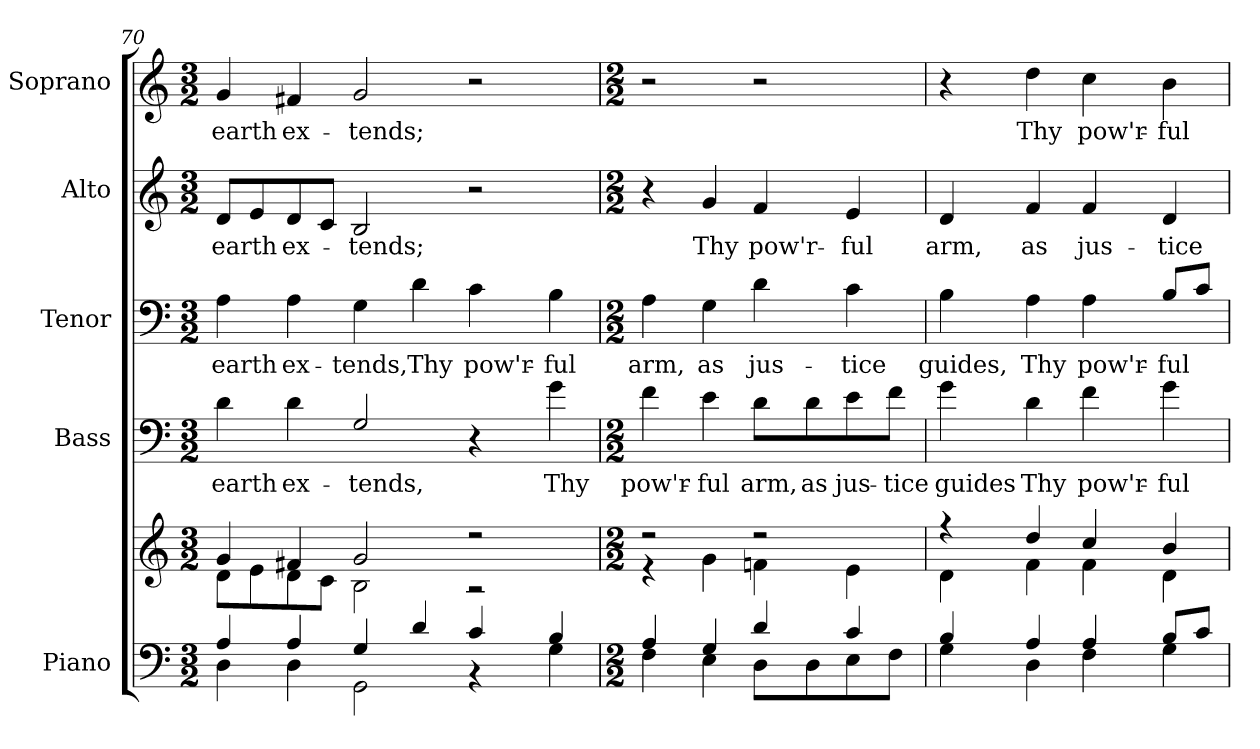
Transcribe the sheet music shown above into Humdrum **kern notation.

**kern	**kern	**kern	**text	**kern	**text	**kern	**text	**kern	**text
*part5	*part5	*part4	*part4	*part3	*part3	*part2	*part2	*part1	*part1
*staff6	*staff5	*staff4	*staff4	*staff3	*staff3	*staff2	*staff2	*staff1	*staff1
*I"Piano	*	*I"Bass	*	*I"Tenor	*	*I"Alto	*	*I"Soprano	*
*I'Pno.	*	*	*	*	*	*	*	*	*
*clefF4	*clefG2	*clefF4	*	*clefF4	*	*clefG2	*	*clefG2	*
*	*	*ITrd7c12	*	*	*	*	*	*	*
*k[]	*k[]	*k[]	*	*k[]	*	*k[]	*	*k[]	*
*C:	*C:	*C:	*	*C:	*	*C:	*	*C:	*
*M3/2	*M3/2	*M3/2	*	*M3/2	*	*M3/2	*	*M3/2	*
=70	=70	=70	=70	=70	=70	=70	=70	=70	=70
*^	*^	*	*	*	*	*	*	*	*
!	!	!	!	!	!LO:LY:b:color=#000000	!	!	!	!	!	!
!	!	!	!	!	!	!	!LO:LY:b:color=#000000	!	!	!	!
!	!	!	!	!	!	!	!	!	!LO:LY:b:color=#000000	!	!
!	!	!	!	!	!	!	!	!	!	!	!LO:LY:b:color=#000000
4Ai/	4Di\	4gi/	8di\L	4Di\	earth	4Ai\	earth	8di/L	earth	4gi/	earth
.	.	.	8ei\	.	.	.	.	8ei/	.	.	.
!	!	!	!	!	!LO:LY:b:color=#000000	!	!	!	!	!	!
!	!	!	!	!	!	!	!LO:LY:b:color=#000000	!	!	!	!
!	!	!	!	!	!	!	!	!	!LO:LY:b:color=#000000	!	!
!	!	!	!	!	!	!	!	!	!	!	!LO:LY:b:color=#000000
4Ai/	4Di\	4f#Xi/	8di\	4Di\	ex-	4Ai\	ex-	8di/	ex-	4f#Xi/	ex-
.	.	.	8ci\J	.	.	.	.	8ci/J	.	.	.
!	!	!	!	!	!LO:LY:b:color=#000000	!	!	!	!	!	!
!	!	!	!	!	!	!	!LO:LY:b:color=#000000	!	!	!	!
!	!	!	!	!	!	!	!	!	!LO:LY:b:color=#000000	!	!
!	!	!	!	!	!	!	!	!	!	!	!LO:LY:b:color=#000000
4Gi/	2GGi\	2gi/	2Bi\	2GGi/	-tends,	4Gi\	-tends,	2Bi/	-tends;	2gi/	-tends;
!	!	!	!	!	!	!	!LO:LY:b:color=#000000	!	!	!	!
4di/	.	.	.	.	.	4di\	Thy	.	.	.	.
!	!	!	!	!	!	!	!LO:LY:b:color=#000000	!	!	!	!
4ci/	4r	2r	2r	4r	.	4ci\	pow'r-	2r	.	2r	.
!	!	!	!	!	!LO:LY:b:color=#000000	!	!	!	!	!	!
!	!	!	!	!	!	!	!LO:LY:b:color=#000000	!	!	!	!
4Bi/	4Gi\	.	.	4Gi\	Thy	4Bi\	-ful	.	.	.	.
=71	=71	=71	=71	=71	=71	=71	=71	=71	=71	=71	=71
*M2/2	*	*M2/2	*	*M2/2	*	*M2/2	*	*M2/2	*	*M2/2	*
!	!	!	!	!	!LO:LY:b:color=#000000	!	!	!	!	!	!
!	!	!	!	!	!	!	!LO:LY:b:color=#000000	!	!	!	!
4Ai/	4Fi\	2r	4r	4Fi\	pow'r-	4Ai\	arm,	4r	.	2r	.
!	!	!	!	!	!LO:LY:b:color=#000000	!	!	!	!	!	!
!	!	!	!	!	!	!	!LO:LY:b:color=#000000	!	!	!	!
!	!	!	!	!	!	!	!	!	!LO:LY:b:color=#000000	!	!
4Gi/	4Ei\	.	4gi\	4Ei\	-ful	4Gi\	as	4gi/	Thy	.	.
!	!	!	!	!	!LO:LY:b:color=#000000	!	!	!	!	!	!
!	!	!	!	!	!	!	!LO:LY:b:color=#000000	!	!	!	!
!	!	!	!	!	!	!	!	!	!LO:LY:b:color=#000000	!	!
4di/	8Di\L	2r	4fni\	8Di\L	arm,	4di\	jus-	4fi/	pow'r-	2r	.
!	!	!	!	!	!LO:LY:b:color=#000000	!	!	!	!	!	!
.	8Di\	.	.	8Di\	as	.	.	.	.	.	.
!	!	!	!	!	!LO:LY:b:color=#000000	!	!	!	!	!	!
!	!	!	!	!	!	!	!LO:LY:b:color=#000000	!	!	!	!
!	!	!	!	!	!	!	!	!	!LO:LY:b:color=#000000	!	!
4ci/	8Ei\	.	4ei\	8Ei\	jus-	4ci\	-tice	4ei/	-ful	.	.
!	!	!	!	!	!LO:LY:b:color=#000000	!	!	!	!	!	!
.	8Fi\J	.	.	8Fi\J	-tice	.	.	.	.	.	.
!!LO:PB:g=z
=72	=72	=72	=72	=72	=72	=72	=72	=72	=72	=72	=72
!	!	!	!	!	!LO:LY:b:color=#000000	!	!	!	!	!	!
!	!	!	!	!	!	!	!LO:LY:b:color=#000000	!	!	!	!
!	!	!	!	!	!	!	!	!	!LO:LY:b:color=#000000	!	!
4Bi/	4Gi\	4r	4di\	4Gi\	guides	4Bi\	guides,	4di/	arm,	4r	.
!	!	!	!	!	!LO:LY:b:color=#000000	!	!	!	!	!	!
!	!	!	!	!	!	!	!LO:LY:b:color=#000000	!	!	!	!
!	!	!	!	!	!	!	!	!	!LO:LY:b:color=#000000	!	!
!	!	!	!	!	!	!	!	!	!	!	!LO:LY:b:color=#000000
4Ai/	4Di\	4ddi/	4fi\	4Di\	Thy	4Ai\	Thy	4fi/	as	4ddi\	Thy
!	!	!	!	!	!LO:LY:b:color=#000000	!	!	!	!	!	!
!	!	!	!	!	!	!	!LO:LY:b:color=#000000	!	!	!	!
!	!	!	!	!	!	!	!	!	!LO:LY:b:color=#000000	!	!
!	!	!	!	!	!	!	!	!	!	!	!LO:LY:b:color=#000000
4Ai/	4Fi\	4cci/	4fi\	4Fi\	pow'r-	4Ai\	pow'r-	4fi/	jus-	4cci\	pow'r-
!	!	!	!	!	!LO:LY:b:color=#000000	!	!	!	!	!	!
!	!	!	!	!	!	!	!LO:LY:b:color=#000000	!	!	!	!
!	!	!	!	!	!	!	!	!	!LO:LY:b:color=#000000	!	!
!	!	!	!	!	!	!	!	!	!	!	!LO:LY:b:color=#000000
8Bi/L	4Gi\	4bi/	4di\	4Gi\	-ful	8Bi/L	-ful	4di/	-tice	4bi\	-ful
8ci/J	.	.	.	.	.	8ci/J	.	.	.	.	.
*v	*v	*	*	*	*	*	*	*	*	*	*
*	*v	*v	*	*	*	*	*	*	*	*
=	=	=	=	=	=	=	=	=	=
*-	*-	*-	*-	*-	*-	*-	*-	*-	*-
